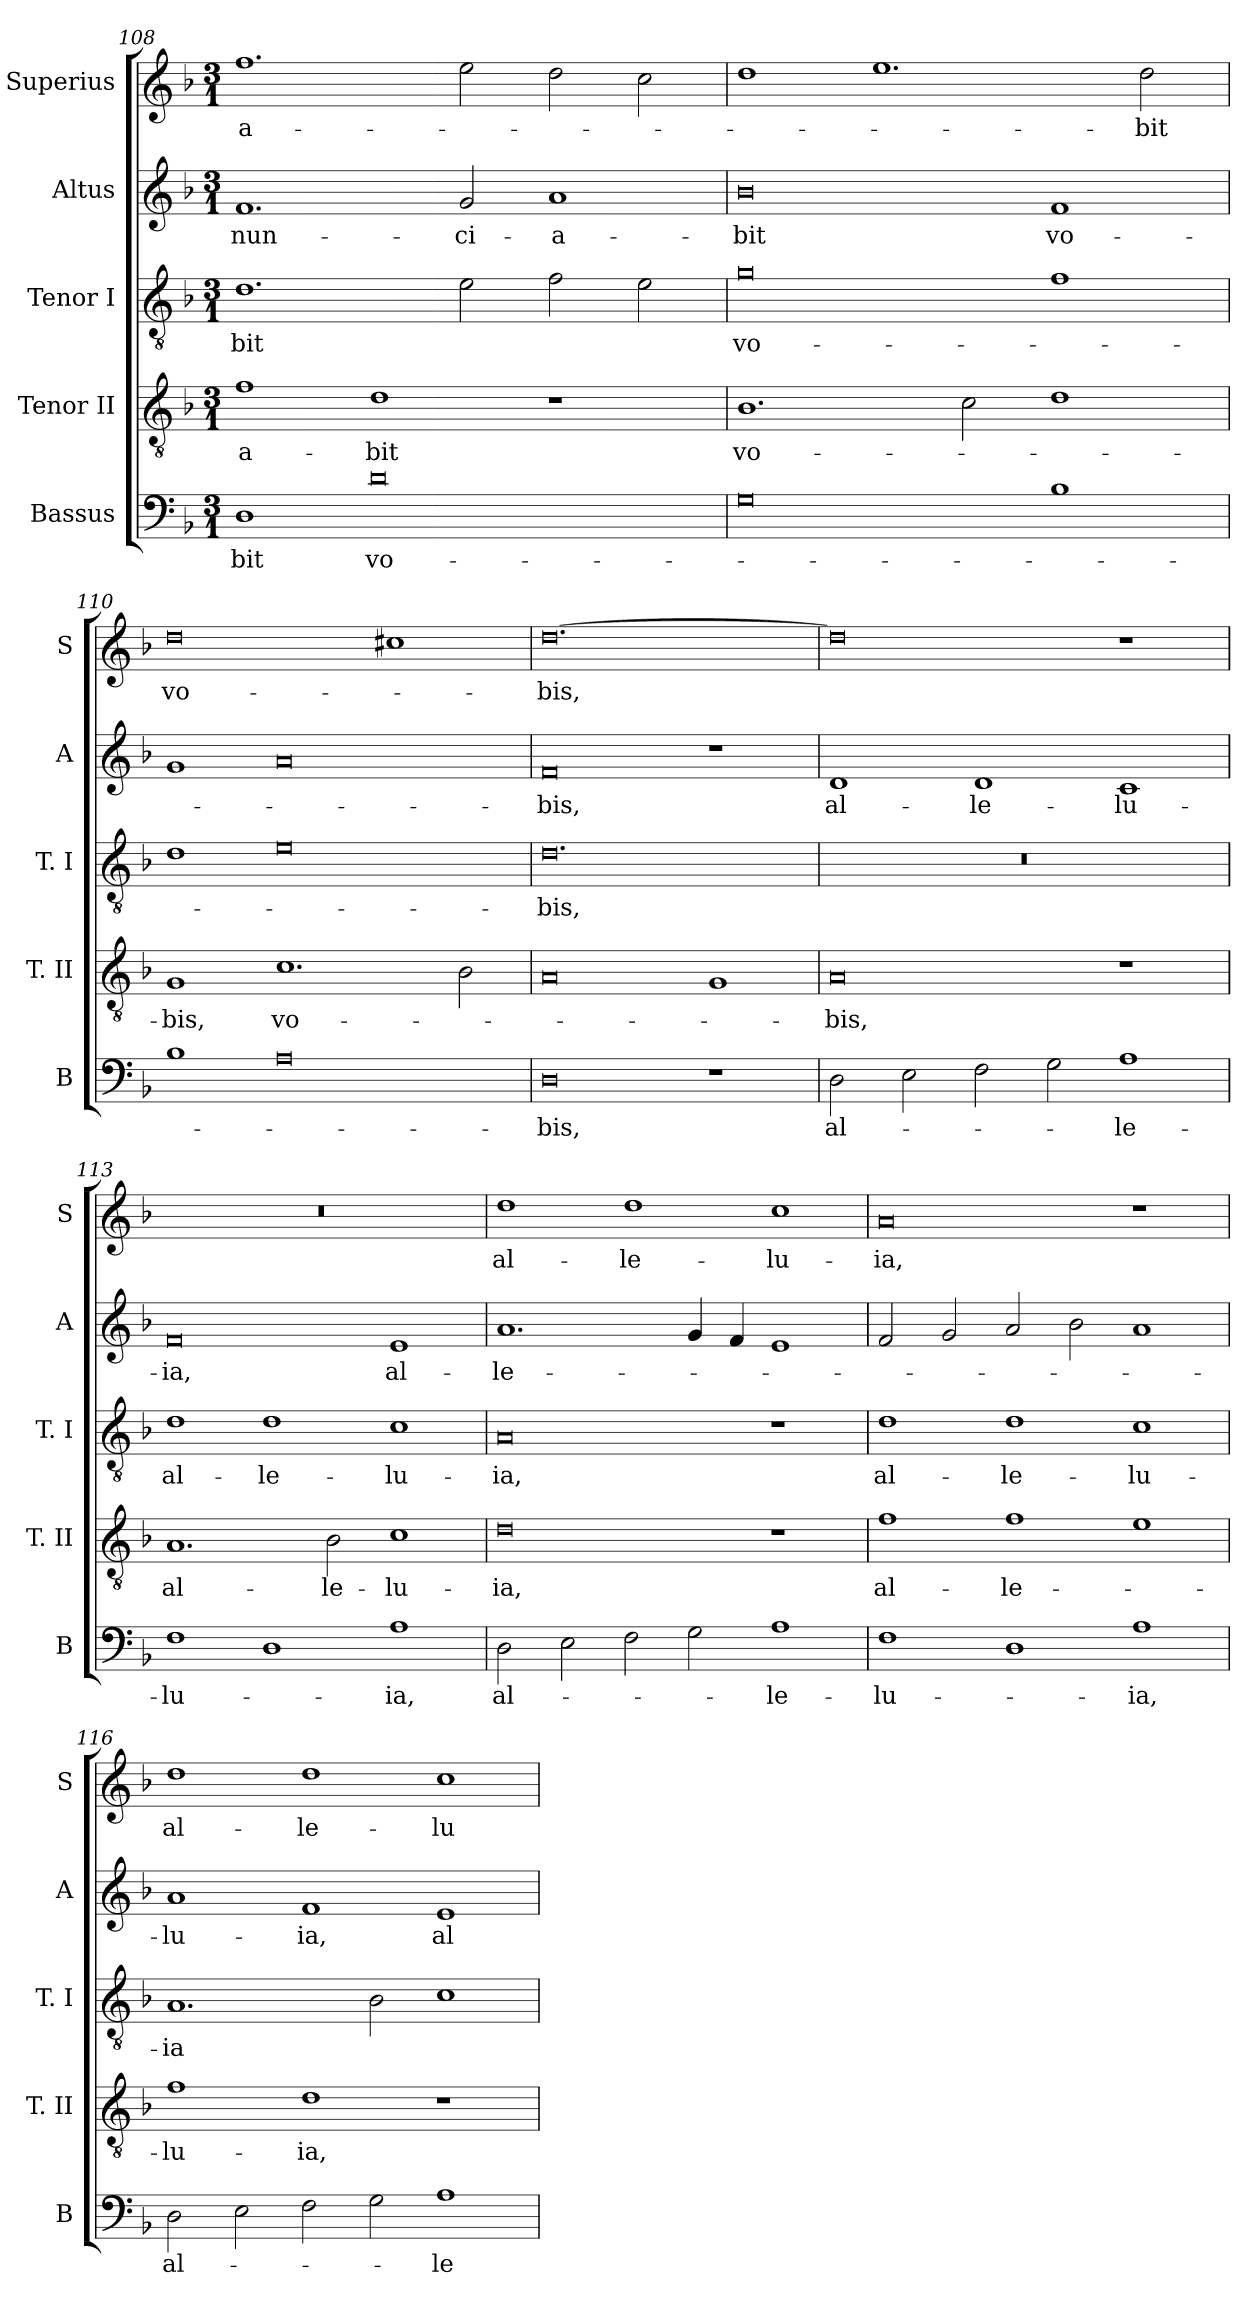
**kern	**text	**kern	**text	**kern	**text	**kern	**text	**kern	**text
*part5	*part5	*part4	*part4	*part3	*part3	*part2	*part2	*part1	*part1
*staff5	*staff5	*staff4	*staff4	*staff3	*staff3	*staff2	*staff2	*staff1	*staff1
*I"Bassus	*	*I"Tenor II	*	*I"Tenor I	*	*I"Altus	*	*I"Superius	*
*I'B	*	*I'T. II	*	*I'T. I	*	*I'A	*	*I'S	*
*clefF4	*	*clefGv2	*	*clefGv2	*	*clefG2	*	*clefG2	*
*k[b-]	*	*k[b-]	*	*k[b-]	*	*k[b-]	*	*k[b-]	*
*F:	*	*F:	*	*F:	*	*F:	*	*F:	*
*M3/1	*	*M3/1	*	*M3/1	*	*M3/1	*	*M3/1	*
=108	=108	=108	=108	=108	=108	=108	=108	=108	=108
1D	-bit	1f	-a-	1.d	-bit	1.f	-nun-	1.ff	-a-
0d	vo-	1d	-bit	.	.	.	.	.	.
.	.	.	.	2e	.	2g	-ci-	2ee	.
.	.	1r	.	2f	.	1a	-a-	2dd	.
.	.	.	.	2e	.	.	.	2cc	.
=109	=109	=109	=109	=109	=109	=109	=109	=109	=109
0G	.	1.B-	vo-	0g	vo-	0b-	-bit	1dd	.
.	.	.	.	.	.	.	.	1.ee	.
.	.	2c	.	.	.	.	.	.	.
1B-	.	1d	.	1f	.	1f	vo-	.	.
.	.	.	.	.	.	.	.	2dd	-bit
=110	=110	=110	=110	=110	=110	=110	=110	=110	=110
1B-	.	1G	-bis,	1d	.	1g	.	0dd	vo-
0A	.	1.c	vo-	0e	.	0a	.	.	.
.	.	.	.	.	.	.	.	1cc#X	.
.	.	2B-	.	.	.	.	.	.	.
=111	=111	=111	=111	=111	=111	=111	=111	=111	=111
0D	-bis,	0A	.	0.d	-bis,	0f	-bis,	[0.dd	-bis,
1r	.	1G	.	.	.	1r	.	.	.
=112	=112	=112	=112	=112	=112	=112	=112	=112	=112
2D	al-	0A	-bis,	1%3r	.	1d	al-	0dd]	.
2E	.	.	.	.	.	.	.	.	.
2F	.	.	.	.	.	1d	-le-	.	.
2G	.	.	.	.	.	.	.	.	.
1A	-le-	1r	.	.	.	1c	-lu-	1r	.
=113	=113	=113	=113	=113	=113	=113	=113	=113	=113
1F	-lu-	1.A	al-	1d	al-	0f	-ia,	1%3r	.
1D	.	.	.	1d	-le-	.	.	.	.
.	.	2B-	-le-	.	.	.	.	.	.
1A	-ia,	1c	-lu-	1c	-lu-	1e	al-	.	.
=114	=114	=114	=114	=114	=114	=114	=114	=114	=114
2D	al-	0d	-ia,	0A	-ia,	1.a	-le-	1dd	al-
2E	.	.	.	.	.	.	.	.	.
2F	.	.	.	.	.	.	.	1dd	-le-
2G	.	.	.	.	.	4g	.	.	.
.	.	.	.	.	.	4f	.	.	.
1A	-le-	1r	.	1r	.	1e	.	1cc	-lu-
=115	=115	=115	=115	=115	=115	=115	=115	=115	=115
1F	-lu-	1f	al-	1d	al-	2f	.	0a	-ia,
.	.	.	.	.	.	2g	.	.	.
1D	.	1f	-le-	1d	-le-	2a	.	.	.
.	.	.	.	.	.	2b-	.	.	.
1A	-ia,	1e	.	1c	-lu-	1a	.	1r	.
=116	=116	=116	=116	=116	=116	=116	=116	=116	=116
2D	al-	1f	-lu-	1.A	-ia	1a	-lu-	1dd	al-
2E	.	.	.	.	.	.	.	.	.
2F	.	1d	-ia,	.	.	1f	-ia,	1dd	-le-
2G	.	.	.	2B-	.	.	.	.	.
1A	-le-	1r	.	1c	.	1e	al-	1cc	-lu-
=	=	=	=	=	=	=	=	=	=
*-	*-	*-	*-	*-	*-	*-	*-	*-	*-
